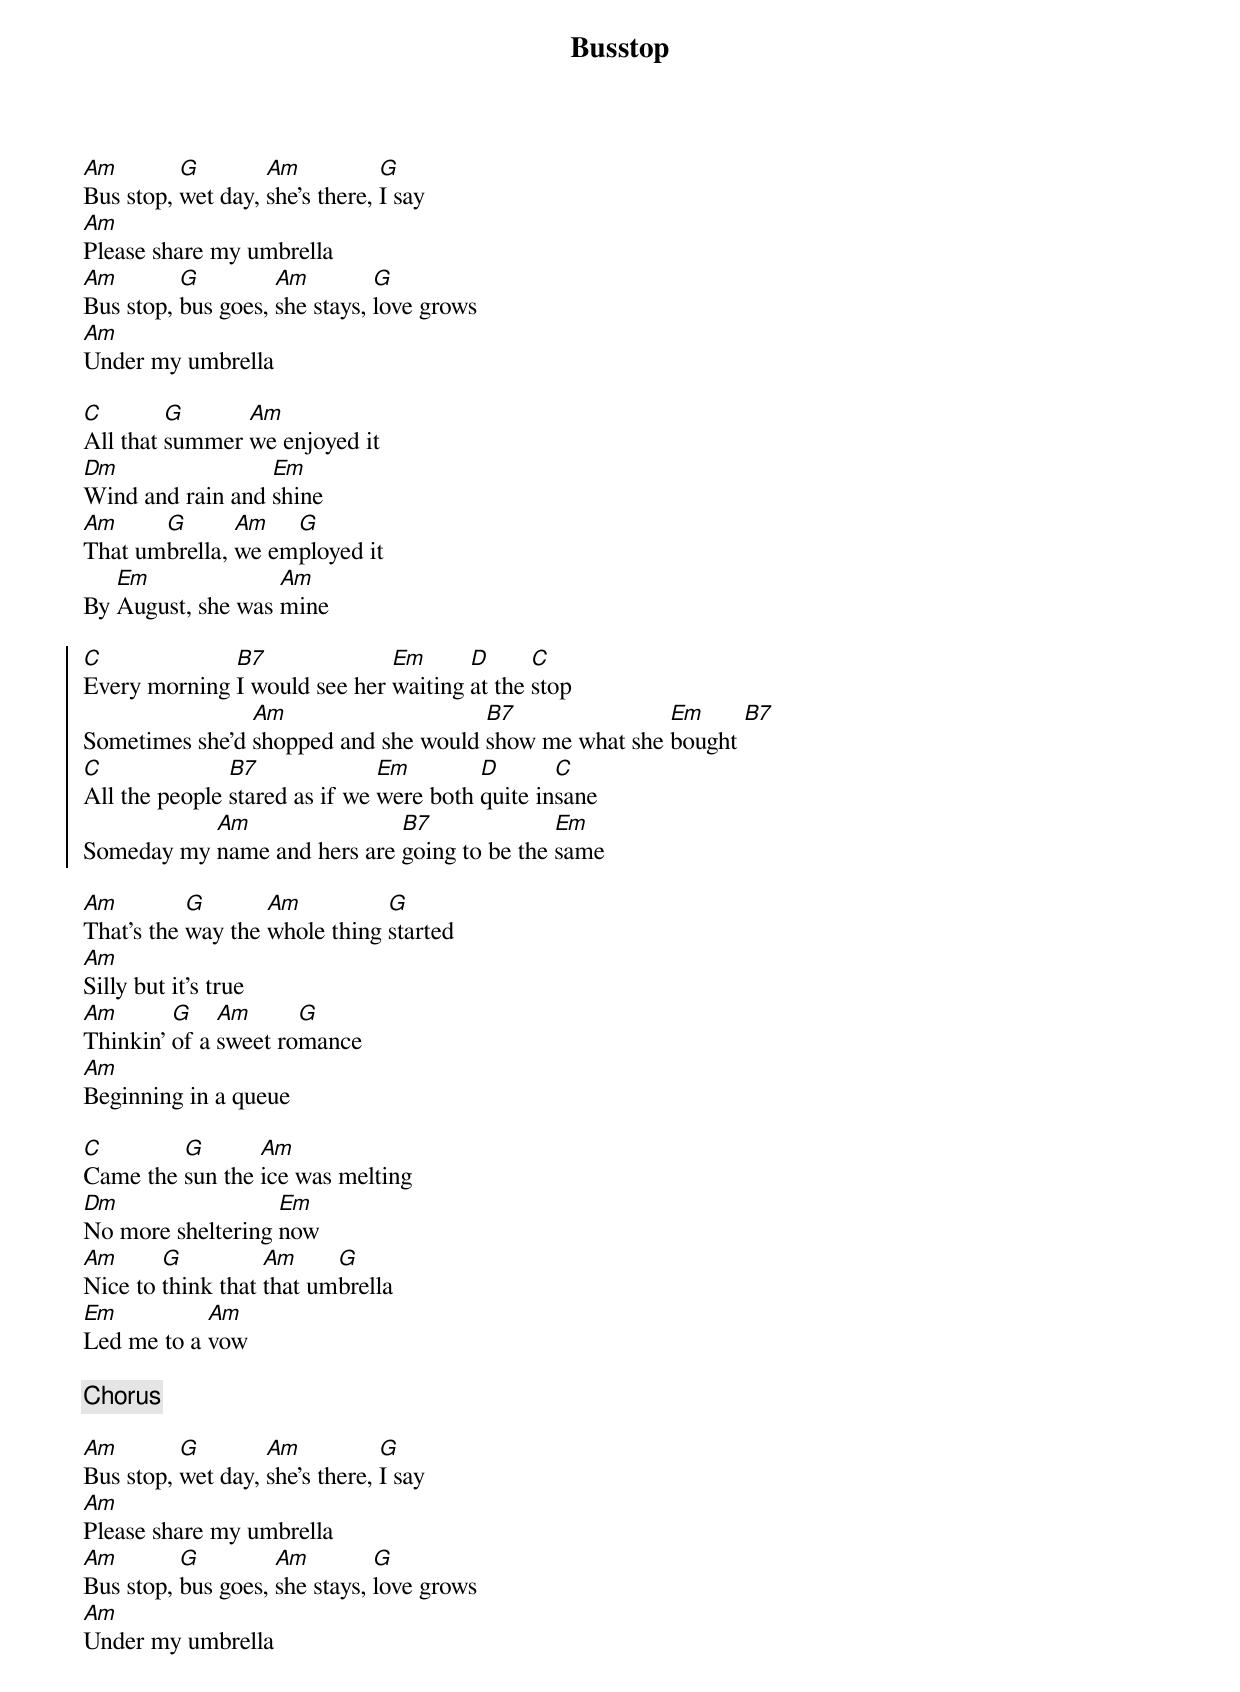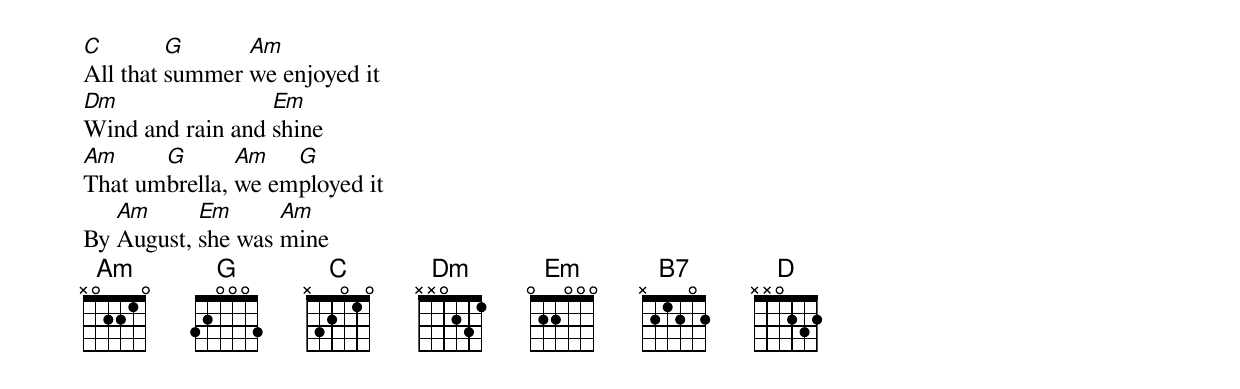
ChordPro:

{title: Busstop}
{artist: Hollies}
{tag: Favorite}
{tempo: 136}

{start_of_verse}
[Am]Bus stop, [G]wet day, [Am]she's there, [G]I say
[Am]Please share my umbrella
[Am]Bus stop, [G]bus goes, [Am]she stays, [G]love grows
[Am]Under my umbrella
{end_of_verse}

{start_of_verse}
[C]All that [G]summer [Am]we enjoyed it
[Dm]Wind and rain and [Em]shine
[Am]That um[G]brella, [Am]we em[G]ployed it
By [Em]August, she was [Am]mine
{end_of_verse}

{start_of_chorus}
[C]Every morning [B7]I would see her [Em]waiting [D]at the [C]stop
Sometimes she'd [Am]shopped and she would [B7]show me what she [Em]bought [B7]
[C]All the people [B7]stared as if we [Em]were both [D]quite in[C]sane
Someday my [Am]name and hers are [B7]going to be the [Em]same
{end_of_chorus}

{start_of_verse}
[Am]That's the [G]way the [Am]whole thing [G]started
[Am]Silly but it's true
[Am]Thinkin' [G]of a [Am]sweet ro[G]mance
[Am]Beginning in a queue
{end_of_verse}

{start_of_verse}
[C]Came the [G]sun the [Am]ice was melting
[Dm]No more sheltering [Em]now
[Am]Nice to [G]think that [Am]that um[G]brella
[Em]Led me to a [Am]vow
{end_of_verse}

{chorus}

{start_of_verse}
[Am]Bus stop, [G]wet day, [Am]she's there, [G]I say
[Am]Please share my umbrella
[Am]Bus stop, [G]bus goes, [Am]she stays, [G]love grows
[Am]Under my umbrella
{end_of_verse}

{start_of_verse}
[C]All that [G]summer [Am]we enjoyed it
[Dm]Wind and rain and [Em]shine
[Am]That um[G]brella, [Am]we em[G]ployed it
By [Am]August, [Em]she was [Am]mine
{end_of_verse}
